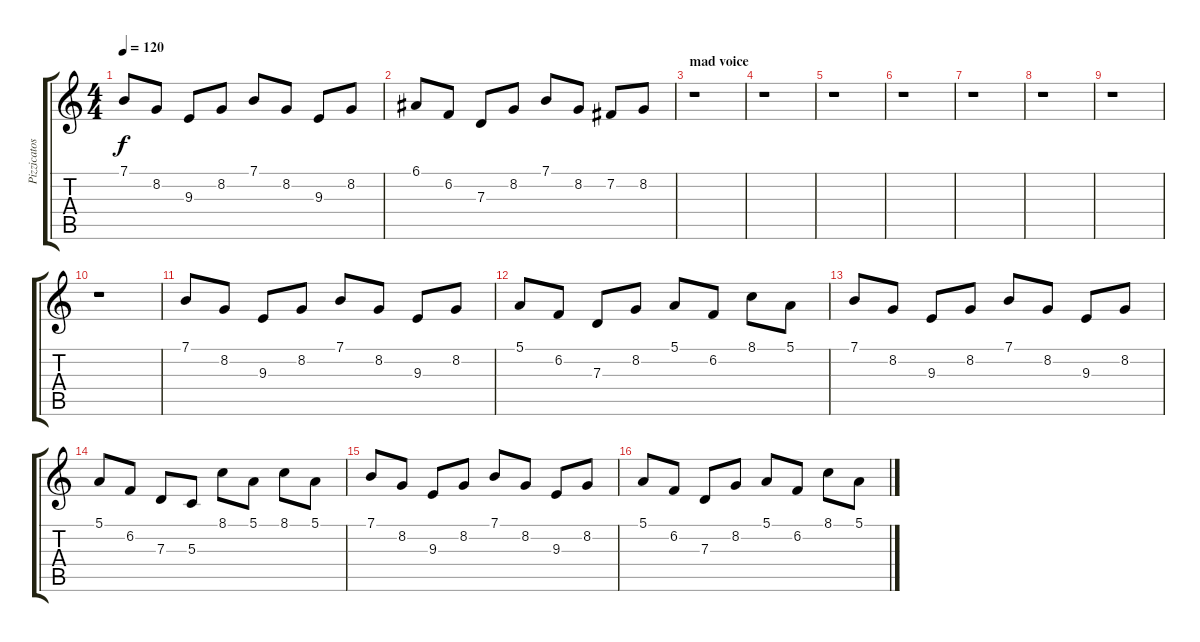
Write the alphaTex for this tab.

\track ("Pizzicatos" "Pizzicatos") {instrument pizzicatostrings}
\staff {score tabs}
\tuning (E4 B3 G3 D3 A2 E2) {hide}
\ts (4 4)
\tempo 120
\clef g2
\ks c
7.1.8{dy f} 8.2.8 9.3.8 8.2.8 7.1.8 8.2.8 9.3.8 8.2.8 |
6.1.8 6.2.8 7.3.8 8.2.8 7.1.8 8.2.8 7.2.8 8.2.8 |
\section ("" "mad voice")
r.1 |
r.1 |
r.1 |
r.1 |
r.1 |
r.1 |
r.1 |
r.1 |
7.1.8 8.2.8 9.3.8 8.2.8 7.1.8 8.2.8 9.3.8 8.2.8 |
5.1.8 6.2.8 7.3.8 8.2.8 5.1.8 6.2.8 8.1.8 5.1.8 |
7.1.8 8.2.8 9.3.8 8.2.8 7.1.8 8.2.8 9.3.8 8.2.8 |
5.1.8 6.2.8 7.3.8 5.3.8 8.1.8 5.1.8 8.1.8 5.1.8 |
7.1.8 8.2.8 9.3.8 8.2.8 7.1.8 8.2.8 9.3.8 8.2.8 |
5.1.8 6.2.8 7.3.8 8.2.8 5.1.8 6.2.8 8.1.8 5.1.8
